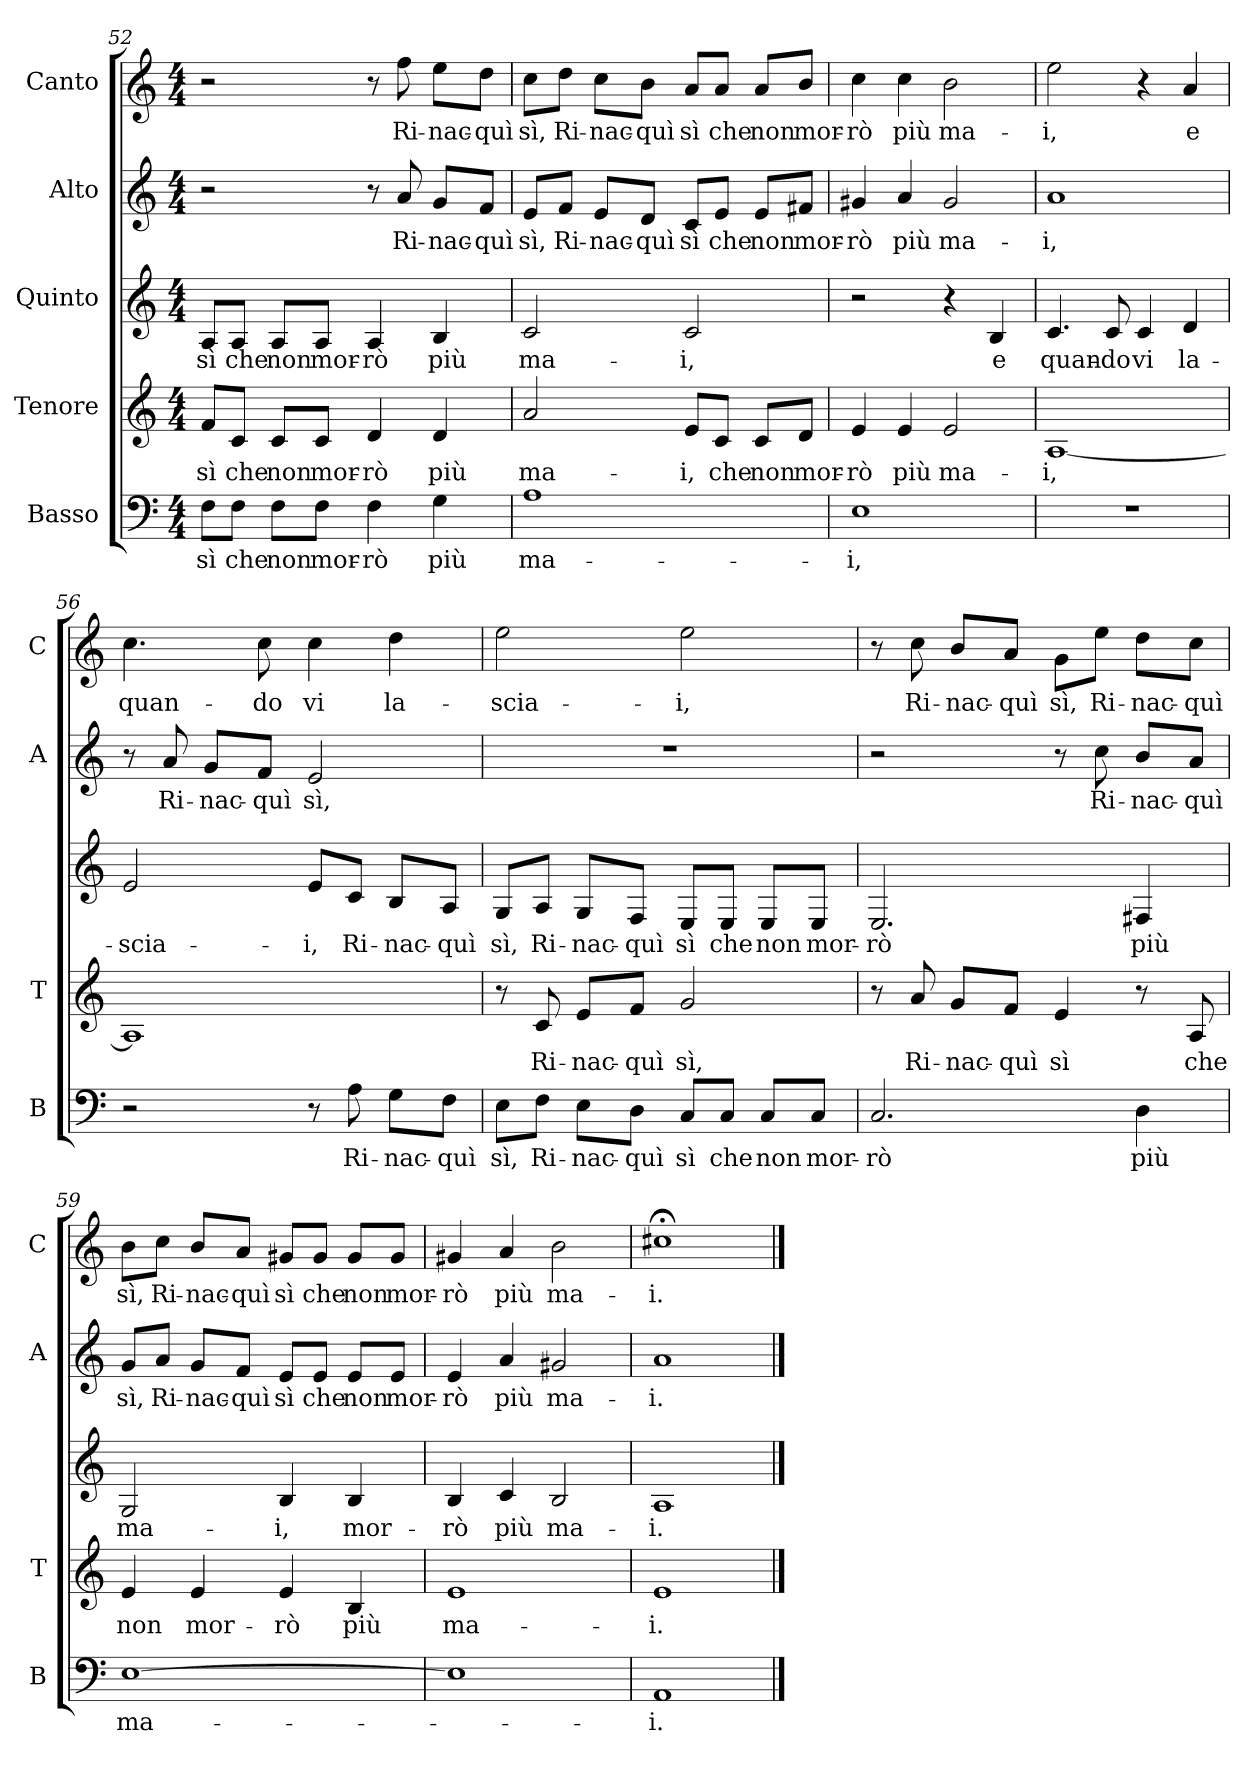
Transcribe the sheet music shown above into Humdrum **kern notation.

**kern	**text	**kern	**text	**kern	**text	**kern	**text	**kern	**text
*part5	*part5	*part4	*part4	*part3	*part3	*part2	*part2	*part1	*part1
*staff5	*staff5	*staff4	*staff4	*staff3	*staff3	*staff2	*staff2	*staff1	*staff1
*I"Basso	*	*I"Tenore	*	*I"Quinto	*	*I"Alto	*	*I"Canto	*
*I'B	*	*I'T	*	*	*	*I'A	*	*I'C	*
*clefF4	*	*clefG2	*	*clefG2	*	*clefG2	*	*clefG2	*
*k[]	*	*k[]	*	*k[]	*	*k[]	*	*k[]	*
*C:	*	*C:	*	*C:	*	*C:	*	*C:	*
*M4/4	*	*M4/4	*	*M4/4	*	*M4/4	*	*M4/4	*
=52	=52	=52	=52	=52	=52	=52	=52	=52	=52
!	!LO:LY:b	!	!LO:LY:b	!	!LO:LY:b	!	!	!	!
8F\L	sì	8f/L	sì	8A/L	sì	2r	.	2r	.
!	!LO:LY:b	!	!LO:LY:b	!	!LO:LY:b	!	!	!	!
8F\J	che	8c/J	che	8A/J	che	.	.	.	.
!	!LO:LY:b	!	!LO:LY:b	!	!LO:LY:b	!	!	!	!
8F\L	non	8c/L	non	8A/L	non	.	.	.	.
!	!LO:LY:b	!	!LO:LY:b	!	!LO:LY:b	!	!	!	!
8F\J	mor-	8c/J	mor-	8A/J	mor-	.	.	.	.
!	!LO:LY:b	!	!LO:LY:b	!	!LO:LY:b	!	!	!	!
4F\	-rò	4d/	-rò	4A/	-rò	8r	.	8r	.
!	!	!	!	!	!	!	!LO:LY:b	!	!LO:LY:b
.	.	.	.	.	.	8a/	Ri-	8ff\	Ri-
!	!LO:LY:b	!	!LO:LY:b	!	!LO:LY:b	!	!LO:LY:b	!	!LO:LY:b
4G\	più	4d/	più	4B/	più	8g/L	-nac-	8ee\L	-nac-
!	!	!	!	!	!	!	!LO:LY:b	!	!LO:LY:b
.	.	.	.	.	.	8f/J	-quì	8dd\J	-quì
!!LO:PB:g=z
=53	=53	=53	=53	=53	=53	=53	=53	=53	=53
!	!LO:LY:b	!	!LO:LY:b	!	!LO:LY:b	!	!LO:LY:b	!	!LO:LY:b
1A	ma-	2a/	ma-	2c/	ma-	8e/L	sì,	8cc\L	sì,
!	!	!	!	!	!	!	!LO:LY:b	!	!LO:LY:b
.	.	.	.	.	.	8f/J	Ri-	8dd\J	Ri-
!	!	!	!	!	!	!	!LO:LY:b	!	!LO:LY:b
.	.	.	.	.	.	8e/L	-nac-	8cc\L	-nac-
!	!	!	!	!	!	!	!LO:LY:b	!	!LO:LY:b
.	.	.	.	.	.	8d/J	-quì	8b\J	-quì
!	!	!	!LO:LY:b	!	!LO:LY:b	!	!LO:LY:b	!	!LO:LY:b
.	.	8e/L	-i,	2c/	-i,	8c/L	sì	8a/L	sì
!	!	!	!LO:LY:b	!	!	!	!LO:LY:b	!	!LO:LY:b
.	.	8c/J	che	.	.	8e/J	che	8a/J	che
!	!	!	!LO:LY:b	!	!	!	!LO:LY:b	!	!LO:LY:b
.	.	8c/L	non	.	.	8e/L	non	8a/L	non
!	!	!	!LO:LY:b	!	!	!	!LO:LY:b	!	!LO:LY:b
.	.	8d/J	mor-	.	.	8f#X/J	mor-	8b/J	mor-
=54	=54	=54	=54	=54	=54	=54	=54	=54	=54
!	!LO:LY:b	!	!LO:LY:b	!	!	!	!LO:LY:b	!	!LO:LY:b
1E	-i,	4e/	-rò	2r	.	4g#X/	-rò	4cc\	-rò
!	!	!	!LO:LY:b	!	!	!	!LO:LY:b	!	!LO:LY:b
.	.	4e/	più	.	.	4a/	più	4cc\	più
!	!	!	!LO:LY:b	!	!	!	!LO:LY:b	!	!LO:LY:b
.	.	2e/	ma-	4r	.	2g#/	ma-	2b\	ma-
!	!	!	!	!	!LO:LY:b	!	!	!	!
.	.	.	.	4B/	e	.	.	.	.
=55	=55	=55	=55	=55	=55	=55	=55	=55	=55
!	!	!	!LO:LY:b	!	!LO:LY:b	!	!LO:LY:b	!	!LO:LY:b
1r	.	[1A	-i,	4.c/	quan-	1a	-i,	2ee\	-i,
!	!	!	!	!	!LO:LY:b	!	!	!	!
.	.	.	.	8c/	-do	.	.	.	.
!	!	!	!	!	!LO:LY:b	!	!	!	!
.	.	.	.	4c/	vi	.	.	4r	.
!	!	!	!	!	!LO:LY:b	!	!	!	!LO:LY:b
.	.	.	.	4d/	la-	.	.	4a/	e
=56	=56	=56	=56	=56	=56	=56	=56	=56	=56
!	!	!	!	!	!LO:LY:b	!	!	!	!LO:LY:b
2r	.	1A]	.	2e/	-scia-	8r	.	4.cc\	quan-
!	!	!	!	!	!	!	!LO:LY:b	!	!
.	.	.	.	.	.	8a/	Ri-	.	.
!	!	!	!	!	!	!	!LO:LY:b	!	!
.	.	.	.	.	.	8g/L	-nac-	.	.
!	!	!	!	!	!	!	!LO:LY:b	!	!LO:LY:b
.	.	.	.	.	.	8f/J	-quì	8cc\	-do
!	!	!	!	!	!LO:LY:b	!	!LO:LY:b	!	!LO:LY:b
8r	.	.	.	8e/L	-i,	2e/	sì,	4cc\	vi
!	!LO:LY:b	!	!	!	!LO:LY:b	!	!	!	!
8A\	Ri-	.	.	8c/J	Ri-	.	.	.	.
!	!LO:LY:b	!	!	!	!LO:LY:b	!	!	!	!LO:LY:b
8G\L	-nac-	.	.	8B/L	-nac-	.	.	4dd\	la-
!	!LO:LY:b	!	!	!	!LO:LY:b	!	!	!	!
8F\J	-quì	.	.	8A/J	-quì	.	.	.	.
=57	=57	=57	=57	=57	=57	=57	=57	=57	=57
!	!LO:LY:b	!	!	!	!LO:LY:b	!	!	!	!LO:LY:b
8E\L	sì,	8r	.	8G/L	sì,	1r	.	2ee\	-scia-
!	!LO:LY:b	!	!LO:LY:b	!	!LO:LY:b	!	!	!	!
8F\J	Ri-	8c/	Ri-	8A/J	Ri-	.	.	.	.
!	!LO:LY:b	!	!LO:LY:b	!	!LO:LY:b	!	!	!	!
8E\L	-nac-	8e/L	-nac-	8G/L	-nac-	.	.	.	.
!	!LO:LY:b	!	!LO:LY:b	!	!LO:LY:b	!	!	!	!
8D\J	-quì	8f/J	-quì	8F/J	-quì	.	.	.	.
!	!LO:LY:b	!	!LO:LY:b	!	!LO:LY:b	!	!	!	!LO:LY:b
8C/L	sì	2g/	sì,	8E/L	sì	.	.	2ee\	-i,
!	!LO:LY:b	!	!	!	!LO:LY:b	!	!	!	!
8C/J	che	.	.	8E/J	che	.	.	.	.
!	!LO:LY:b	!	!	!	!LO:LY:b	!	!	!	!
8C/L	non	.	.	8E/L	non	.	.	.	.
!	!LO:LY:b	!	!	!	!LO:LY:b	!	!	!	!
8C/J	mor-	.	.	8E/J	mor-	.	.	.	.
!!LO:LB:g=z
=58	=58	=58	=58	=58	=58	=58	=58	=58	=58
!	!LO:LY:b	!	!	!	!LO:LY:b	!	!	!	!
2.C/	-rò	8r	.	2.E/	-rò	2r	.	8r	.
!	!	!	!LO:LY:b	!	!	!	!	!	!LO:LY:b
.	.	8a/	Ri-	.	.	.	.	8cc\	Ri-
!	!	!	!LO:LY:b	!	!	!	!	!	!LO:LY:b
.	.	8g/L	-nac-	.	.	.	.	8b/L	-nac-
!	!	!	!LO:LY:b	!	!	!	!	!	!LO:LY:b
.	.	8f/J	-quì	.	.	.	.	8a/J	-quì
!	!	!	!LO:LY:b	!	!	!	!	!	!LO:LY:b
.	.	4e/	sì	.	.	8r	.	8g\L	sì,
!	!	!	!	!	!	!	!LO:LY:b	!	!LO:LY:b
.	.	.	.	.	.	8cc\	Ri-	8ee\J	Ri-
!	!LO:LY:b	!	!	!	!LO:LY:b	!	!LO:LY:b	!	!LO:LY:b
4D\	più	8r	.	4F#X/	più	8b/L	-nac-	8dd\L	-nac-
!	!	!	!LO:LY:b	!	!	!	!LO:LY:b	!	!LO:LY:b
.	.	8A/	che	.	.	8a/J	-quì	8cc\J	-quì
=59	=59	=59	=59	=59	=59	=59	=59	=59	=59
!	!LO:LY:b	!	!LO:LY:b	!	!LO:LY:b	!	!LO:LY:b	!	!LO:LY:b
[1E	ma-	4e/	non	2G/	ma-	8g/L	sì,	8b\L	sì,
!	!	!	!	!	!	!	!LO:LY:b	!	!LO:LY:b
.	.	.	.	.	.	8a/J	Ri-	8cc\J	Ri-
!	!	!	!LO:LY:b	!	!	!	!LO:LY:b	!	!LO:LY:b
.	.	4e/	mor-	.	.	8g/L	-nac-	8b/L	-nac-
!	!	!	!	!	!	!	!LO:LY:b	!	!LO:LY:b
.	.	.	.	.	.	8f/J	-quì	8a/J	-quì
!	!	!	!LO:LY:b	!	!LO:LY:b	!	!LO:LY:b	!	!LO:LY:b
.	.	4e/	-rò	4B/	-i,	8e/L	sì	8g#X/L	sì
!	!	!	!	!	!	!	!LO:LY:b	!	!LO:LY:b
.	.	.	.	.	.	8e/J	che	8g#/J	che
!	!	!	!LO:LY:b	!	!LO:LY:b	!	!LO:LY:b	!	!LO:LY:b
.	.	4B/	più	4B/	mor-	8e/L	non	8g#/L	non
!	!	!	!	!	!	!	!LO:LY:b	!	!LO:LY:b
.	.	.	.	.	.	8e/J	mor-	8g#/J	mor-
=60	=60	=60	=60	=60	=60	=60	=60	=60	=60
!	!	!	!LO:LY:b	!	!LO:LY:b	!	!LO:LY:b	!	!LO:LY:b
1E]	.	1e	ma-	4B/	-rò	4e/	-rò	4g#X/	-rò
!	!	!	!	!	!LO:LY:b	!	!LO:LY:b	!	!LO:LY:b
.	.	.	.	4c/	più	4a/	più	4a/	più
!	!	!	!	!	!LO:LY:b	!	!LO:LY:b	!	!LO:LY:b
.	.	.	.	2B/	ma-	2g#X/	ma-	2b\	ma-
=61	=61	=61	=61	=61	=61	=61	=61	=61	=61
!	!LO:LY:b	!	!LO:LY:b	!	!LO:LY:b	!	!LO:LY:b	!	!LO:LY:b
1AA	-i.	1e	-i.	1A	-i.	1a	-i.	1cc#X;<	-i.
==	==	==	==	==	==	==	==	==	==
*-	*-	*-	*-	*-	*-	*-	*-	*-	*-
